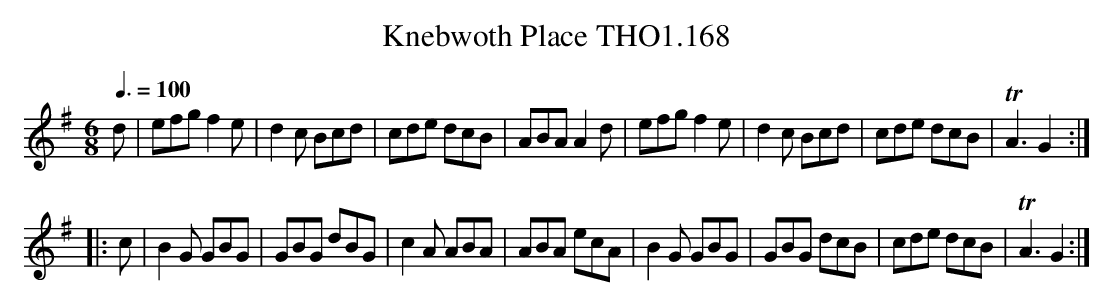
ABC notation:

X:1
T:Knebwoth Place THO1.168
M:6/8
L:1/8
Q:3/8=100
K:G
d|efg f2 e|d2 c Bcd|cde dcB|ABA A2 d|\
efg f2 e|d2 c Bcd|cde dcB|TA3 G2:|
|:c|B2 G GBG|GBG dBG|c2 A ABA|ABA ecA|\
B2 G GBG|GBG dcB|cde dcB|TA3 G2:|
